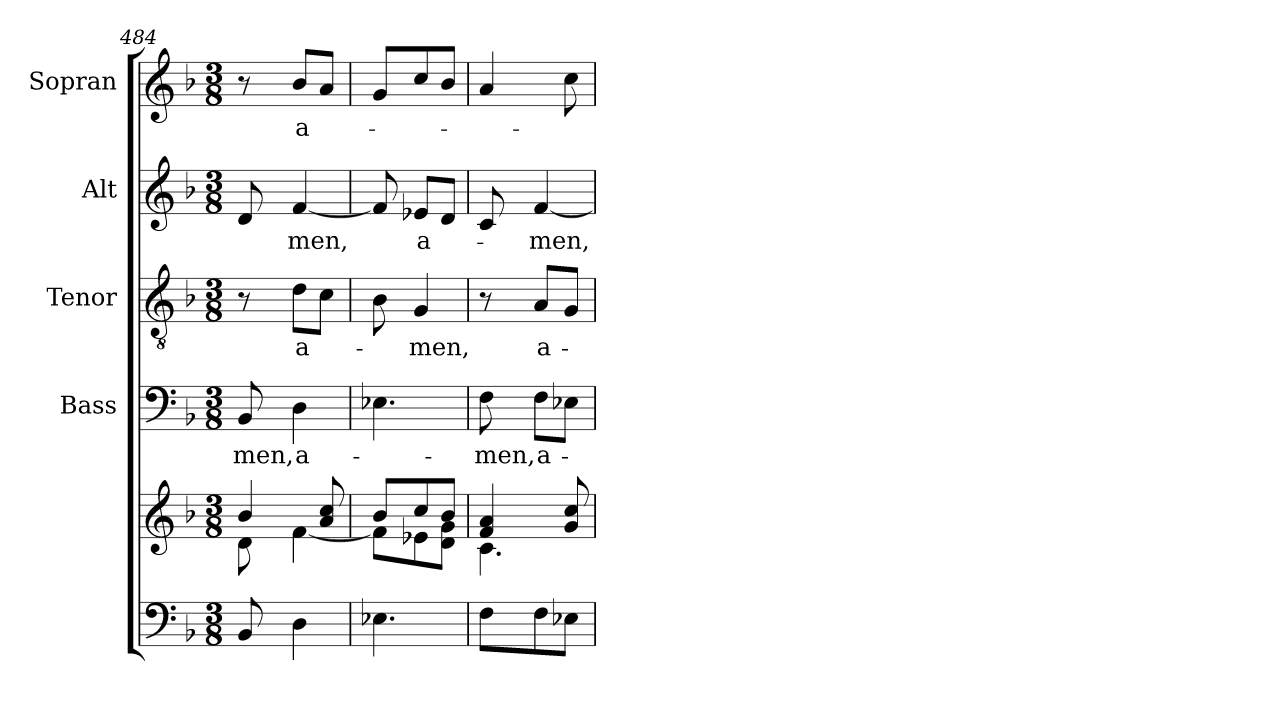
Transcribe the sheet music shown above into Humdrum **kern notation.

**kern	**kern	**kern	**text	**kern	**text	**kern	**text	**kern	**text
*part5	*part5	*part4	*part4	*part3	*part3	*part2	*part2	*part1	*part1
*staff6	*staff5	*staff4	*staff4	*staff3	*staff3	*staff2	*staff2	*staff1	*staff1
*	*	*I"Bass	*	*I"Tenor	*	*I"Alt	*	*I"Sopran	*
*	*	*I'B.	*	*I'T.	*	*I'A.	*	*I'S.	*
*clefF4	*clefG2	*clefF4	*	*clefGv2	*	*clefG2	*	*clefG2	*
*k[b-]	*k[b-]	*k[b-]	*	*k[b-]	*	*k[b-]	*	*k[b-]	*
*F:	*F:	*F:	*	*F:	*	*F:	*	*F:	*
*M3/8	*M3/8	*M3/8	*	*M3/8	*	*M3/8	*	*M3/8	*
=484	=484	=484	=484	=484	=484	=484	=484	=484	=484
*	*^	*	*	*	*	*	*	*	*
!	!	!	!	!LO:LY:b	!	!	!	!	!	!
8BB-/	4b-/	8d\	8BB-/	-men,	8r	.	8d/	.	8r	.
!	!	!	!	!LO:LY:b	!	!LO:LY:b	!	!LO:LY:b	!	!LO:LY:b
4D\	.	[<4f\	4D\	a-	8d\L	a-	[4f/	-men,	8b-/L	a-
.	8a/ 8cc/	.	.	.	8c\J	.	.	.	8a/J	.
=485	=485	=485	=485	=485	=485	=485	=485	=485	=485	=485
4.E-X\	8b-/L	8f\L]	4.E-X\	.	8B-\	.	8f/]	.	8g/L	.
!	!	!	!	!	!	!LO:LY:b	!	!LO:LY:b	!	!
.	8cc/	8e-X\	.	.	4G/	-men,	8e-X/L	a-	8cc/	.
.	8b-/J	8d\ 8g\J	.	.	.	.	8d/J	.	8b-/J	.
=486	=486	=486	=486	=486	=486	=486	=486	=486	=486	=486
!	!	!	!	!LO:LY:b	!	!	!	!	!	!
8F\L	4f/ 4a/	4.c\	8F\	-men,	8r	.	8c/	.	4a/	.
!	!	!	!	!LO:LY:b	!	!LO:LY:b	!	!LO:LY:b	!	!
8F\	.	.	8F\L	a-	8A/L	a-	[4f/	-men,	.	.
8E-X\J	8g/ 8cc/	.	8E-X\J	.	8G/J	.	.	.	8cc\	.
*	*v	*v	*	*	*	*	*	*	*	*
=	=	=	=	=	=	=	=	=	=
*-	*-	*-	*-	*-	*-	*-	*-	*-	*-
